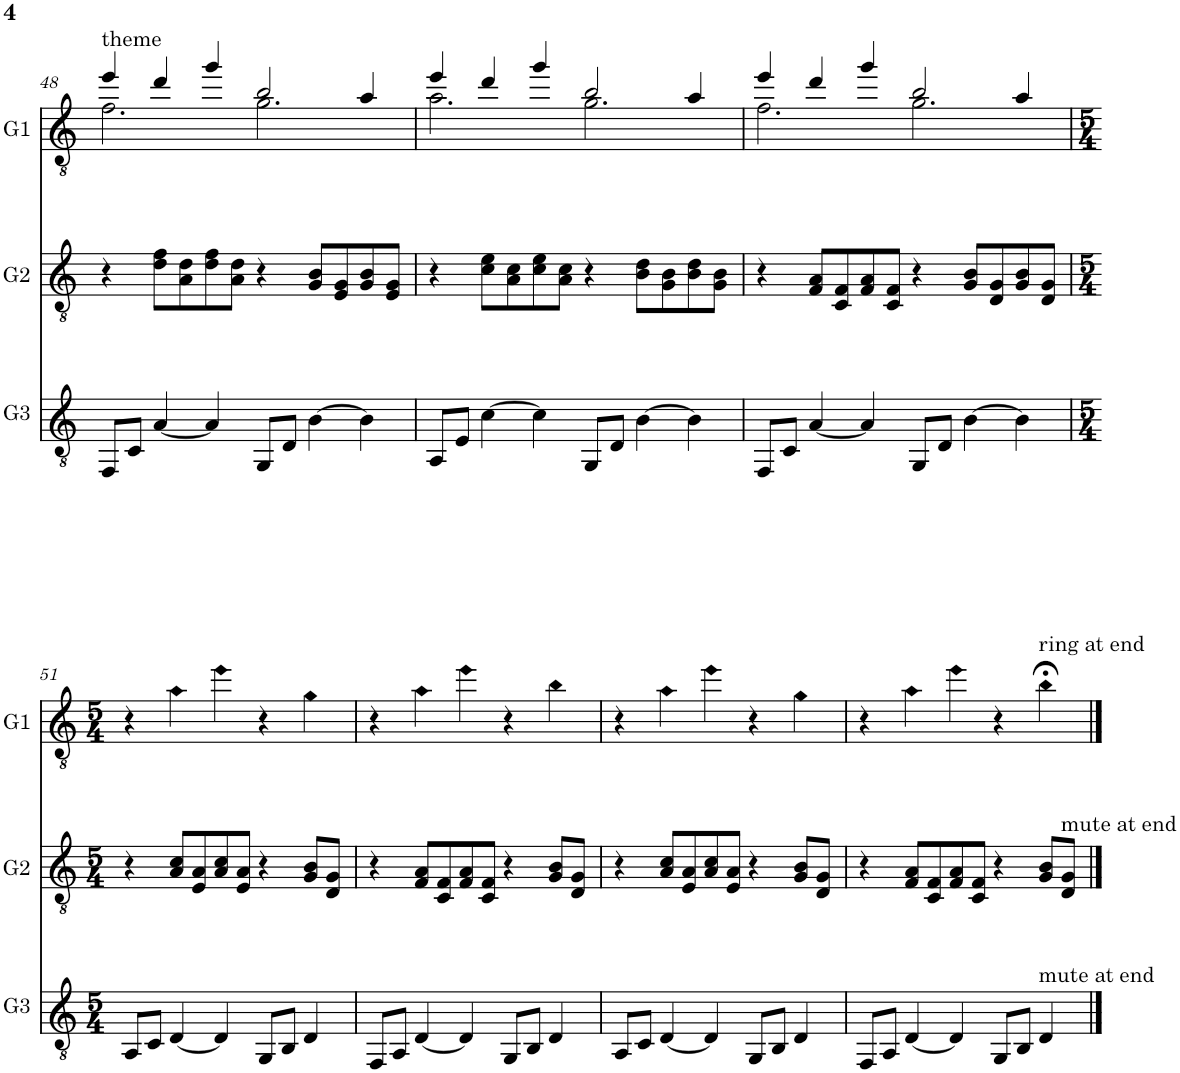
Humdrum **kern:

**kern	**kern	**kern
*part3	*part2	*part1
*staff3	*staff2	*staff1
*I"Guitar 3	*I"Guitar 2	*I"Guitar 1
*I'G3	*I'G2	*I'G1
!!LO:PB:g=z
*clefGv2	*clefGv2	*clefGv2
*k[]	*k[]	*k[]
*M6/4	*M6/4	*M6/4
=48	=48	=48
*	*	*^
!	!	!LO:TX:a:t=theme	!
8FF/L	4r	4ee/	2.f\
8C/J	.	.	.
[4A/	8d\ 8f\L	4dd/	.
.	8A\ 8d\	.	.
4A/]	8d\ 8f\	4gg/	.
.	8A\ 8d\J	.	.
8GG/L	4r	2b/	2.g\
8D/J	.	.	.
[4B\	8G/ 8B/L	.	.
.	8E/ 8G/	.	.
4B\]	8G/ 8B/	4a/	.
.	8E/ 8G/J	.	.
=49	=49	=49	=49
8AA/L	4r	4ee/	2.a\
8E/J	.	.	.
[4c\	8c\ 8e\L	4dd/	.
.	8A\ 8c\	.	.
4c\]	8c\ 8e\	4gg/	.
.	8A\ 8c\J	.	.
8GG/L	4r	2b/	2.g\
8D/J	.	.	.
[4B\	8B\ 8d\L	.	.
.	8G\ 8B\	.	.
4B\]	8B\ 8d\	4a/	.
.	8G\ 8B\J	.	.
=50	=50	=50	=50
8FF/L	4r	4ee/	2.f\
8C/J	.	.	.
[4A/	8F/ 8A/L	4dd/	.
.	8C/ 8F/	.	.
4A/]	8F/ 8A/	4gg/	.
.	8C/ 8F/J	.	.
8GG/L	4r	2b/	2.g\
8D/J	.	.	.
[4B\	8G/ 8B/L	.	.
.	8D/ 8G/	.	.
4B\]	8G/ 8B/	4a/	.
.	8D/ 8G/J	.	.
*	*	*v	*v
!!LO:LB:g=z
=51	=51	=51
*M5/4	*M5/4	*M5/4
8AA/L	4r	4r
8C/J	.	.
!	!	!LO:N:head=diamond
[4D/	8A/ 8c/L	4a\
.	8E/ 8A/	.
!	!	!LO:N:head=diamond
4D/]	8A/ 8c/	4ee\
.	8E/ 8A/J	.
8GG/L	4r	4r
8BB/J	.	.
!	!	!LO:N:head=diamond
4D/	8G/ 8B/L	4g\
.	8D/ 8G/J	.
=52	=52	=52
8FF/L	4r	4r
8AA/J	.	.
!	!	!LO:N:head=diamond
[4D/	8F/ 8A/L	4a\
.	8C/ 8F/	.
!	!	!LO:N:head=diamond
4D/]	8F/ 8A/	4ee\
.	8C/ 8F/J	.
8GG/L	4r	4r
8BB/J	.	.
!	!	!LO:N:head=diamond
4D/	8G/ 8B/L	4b\
.	8D/ 8G/J	.
=53	=53	=53
8AA/L	4r	4r
8C/J	.	.
!	!	!LO:N:head=diamond
[4D/	8A/ 8c/L	4a\
.	8E/ 8A/	.
!	!	!LO:N:head=diamond
4D/]	8A/ 8c/	4ee\
.	8E/ 8A/J	.
8GG/L	4r	4r
8BB/J	.	.
!	!	!LO:N:head=diamond
4D/	8G/ 8B/L	4g\
.	8D/ 8G/J	.
=54	=54	=54
8FF/L	4r	4r
8AA/J	.	.
!	!	!LO:N:head=diamond
[4D/	8F/ 8A/L	4a\
.	8C/ 8F/	.
!	!	!LO:N:head=diamond
4D/]	8F/ 8A/	4ee\
.	8C/ 8F/J	.
8GG/L	4r	4r
8BB/J	.	.
!	!	!LO:TX:a:t=ring at end
!LO:TX:a:t=mute at end	!	!
!	!	!LO:N:head=diamond
4D/	8G/ 8B/L	4b;<\
!	!LO:TX:a:t=mute at end	!
.	8D/ 8G/J	.
==	==	==
*-	*-	*-
